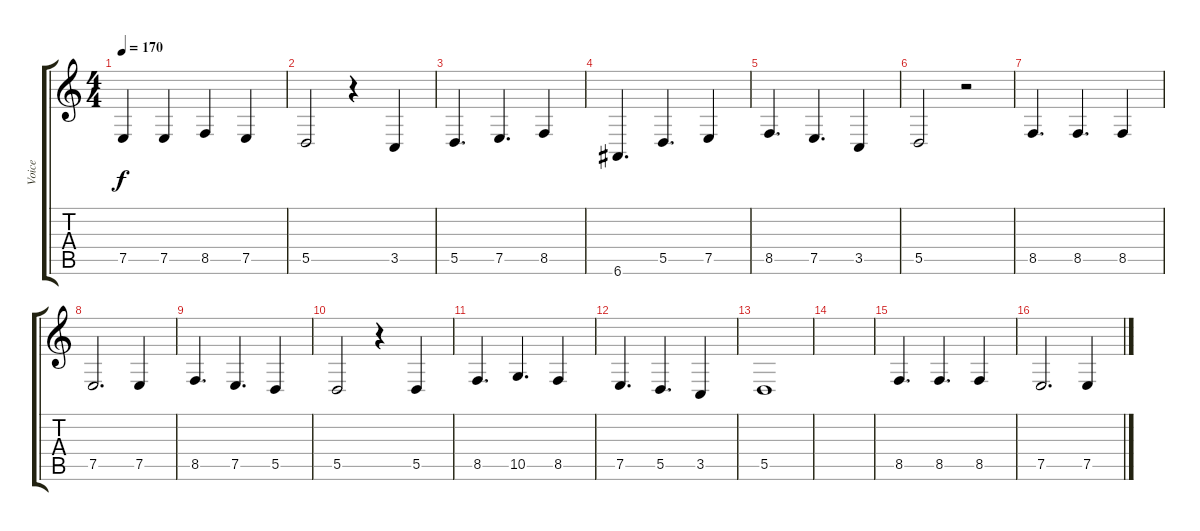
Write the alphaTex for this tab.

\track ("Voice" "Voice") {instrument tenorsax}
\staff {score tabs}
\tuning (E4 B3 G3 D3 A2 E2) {hide}
\ts (4 4)
\tempo 170
\clef g2
\ks c
7.5.4{dy f} 7.5.4 8.5.4 7.5.4 |
5.5.2 r.4 3.5.4 |
5.5.4{d} 7.5.4{d} 8.5.4 |
6.6.4{d} 5.5.4{d} 7.5.4 |
8.5.4{d} 7.5.4{d} 3.5.4 |
5.5.2 r.2 |
8.5.4{d} 8.5.4{d} 8.5.4 |
7.5.2{d} 7.5.4 |
8.5.4{d} 7.5.4{d} 5.5.4 |
5.5.2 r.4 5.5.4 |
8.5.4{d} 10.5.4{d} 8.5.4 |
7.5.4{d} 5.5.4{d} 3.5.4 |
5.5.1 |
|
8.5.4{d} 8.5.4{d} 8.5.4 |
7.5.2{d} 7.5.4
